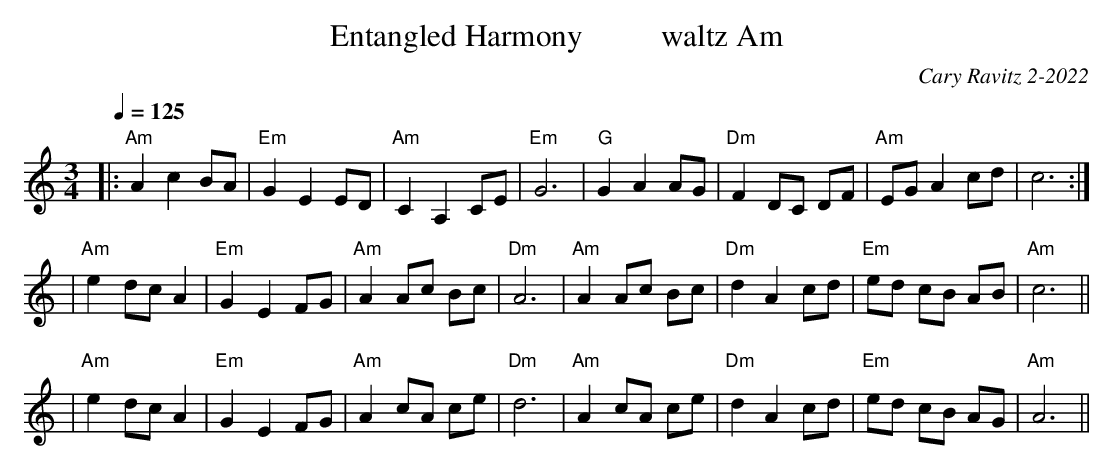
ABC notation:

X:1
T: Entangled Harmony          waltz Am
C: Cary Ravitz 2-2022
M: 3/4
L: 1/8
Q: 1/4=125
K: Am
|: "Am"A2 c2 BA | "Em"G2 E2 ED | "Am"C2 A,2 CE | "Em"G6 | "G"G2 A2 AG | "Dm" F2 DC DF | "Am"EG A2 cd | c6 :|
| "Am"e2 dc A2 | "Em"G2 E2 FG | "Am"A2 Ac Bc | "Dm"A6 | "Am"A2 Ac Bc | "Dm" d2  A2 cd | "Em"ed cB AB | "Am"c6 ||
| "Am"e2 dc A2 | "Em"G2 E2 FG | "Am"A2 cA ce | "Dm"d6 | "Am"A2 cA ce | "Dm" d2  A2 cd | "Em"ed cB AG | "Am"A6 ||
